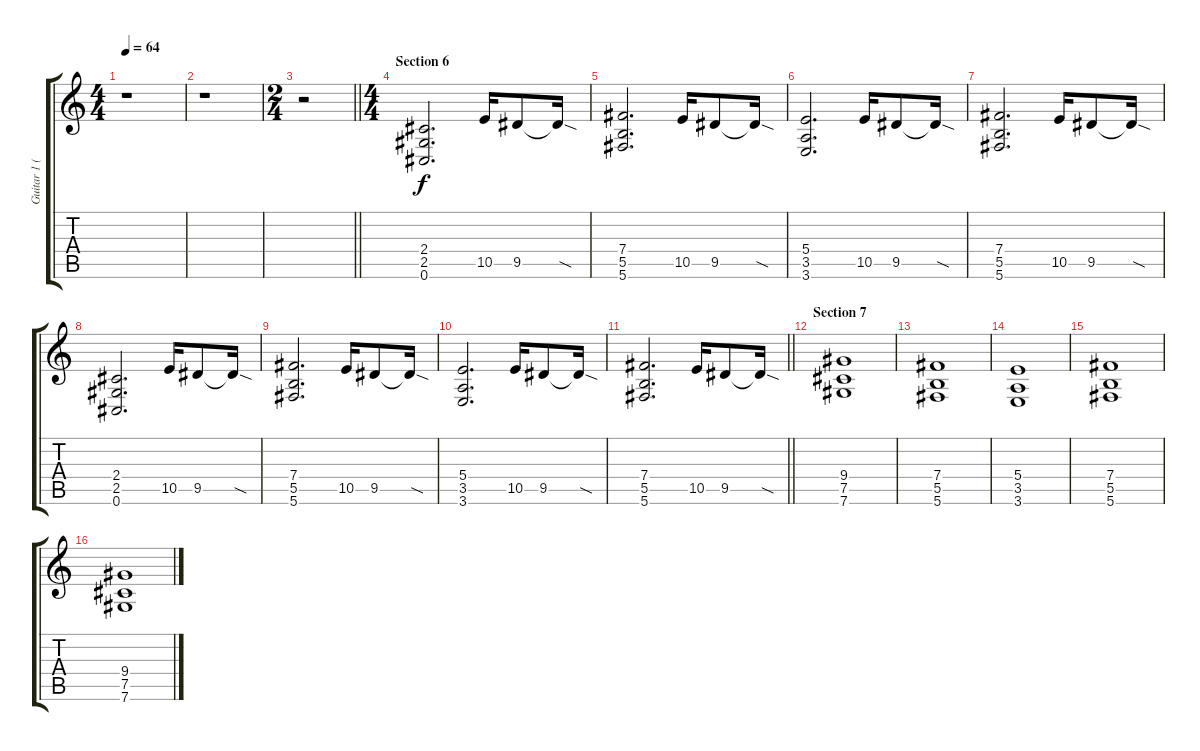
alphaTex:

\track ("Guitar 1 (Distortion)" "Guitar 1 (") {instrument distortionguitar}
\staff {score tabs}
\tuning (Db4 Ab3 E3 B2 Gb2 Db2) {hide}
\ts (4 4)
\tempo 64
\clef g2
\ks c
r.1{dy f} |
r.1 |
\ts (2 4)
\barLineRight lightlight
r.2 |
\ts (4 4)
\section ("" "Section 6")
(2.4 2.5 0.6).2{d volume 14} 10.5.16 9.5.8 9.5{sod t}.16 |
(7.4 5.5 5.6).2{d} 10.5.16 9.5.8 9.5{sod t}.16 |
(5.4 3.5 3.6).2{d} 10.5.16 9.5.8 9.5{sod t}.16 |
(7.4 5.5 5.6).2{d} 10.5.16 9.5.8 9.5{sod t}.16 |
(2.4 2.5 0.6).2{d} 10.5.16 9.5.8 9.5{sod t}.16 |
(7.4 5.5 5.6).2{d} 10.5.16 9.5.8 9.5{sod t}.16 |
(5.4 3.5 3.6).2{d} 10.5.16 9.5.8 9.5{sod t}.16 |
\barLineRight lightlight
(7.4 5.5 5.6).2{d} 10.5.16 9.5.8 9.5{sod t}.16 |
\section ("" "Section 7")
(9.4 7.5 7.6).1 |
(7.4 5.5 5.6).1 |
(5.4 3.5 3.6).1 |
(7.4 5.5 5.6).1 |
(9.4 7.5 7.6).1
